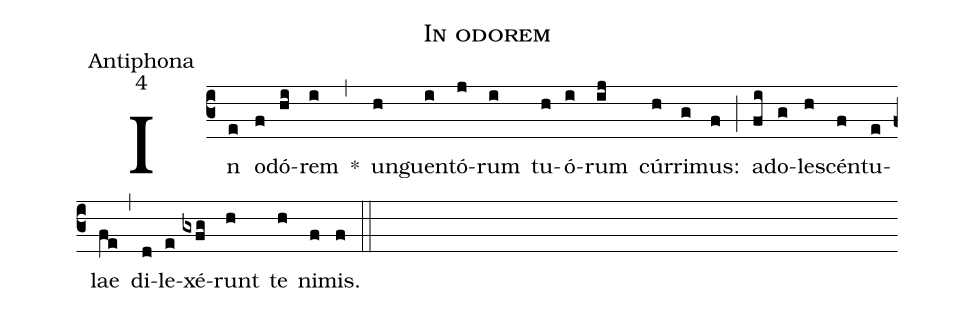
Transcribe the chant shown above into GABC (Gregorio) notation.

name:In odorem;
office-part:Antiphona;
mode:4;
%%
(c3)In(e) o(f)dó(hi)rem(i) *(,) un(h)guen(i)tó(j)rum(i) tu(h)ó(i)rum(ij) cúr(h)ri(g)mus:(f) (;) a(fi)do(g)les(h)cén(f)tu(e)lae(fe) (,) di(d)le(e)xé(gxfg)runt(h) te(h) ni(f)mis.(f) (::)
